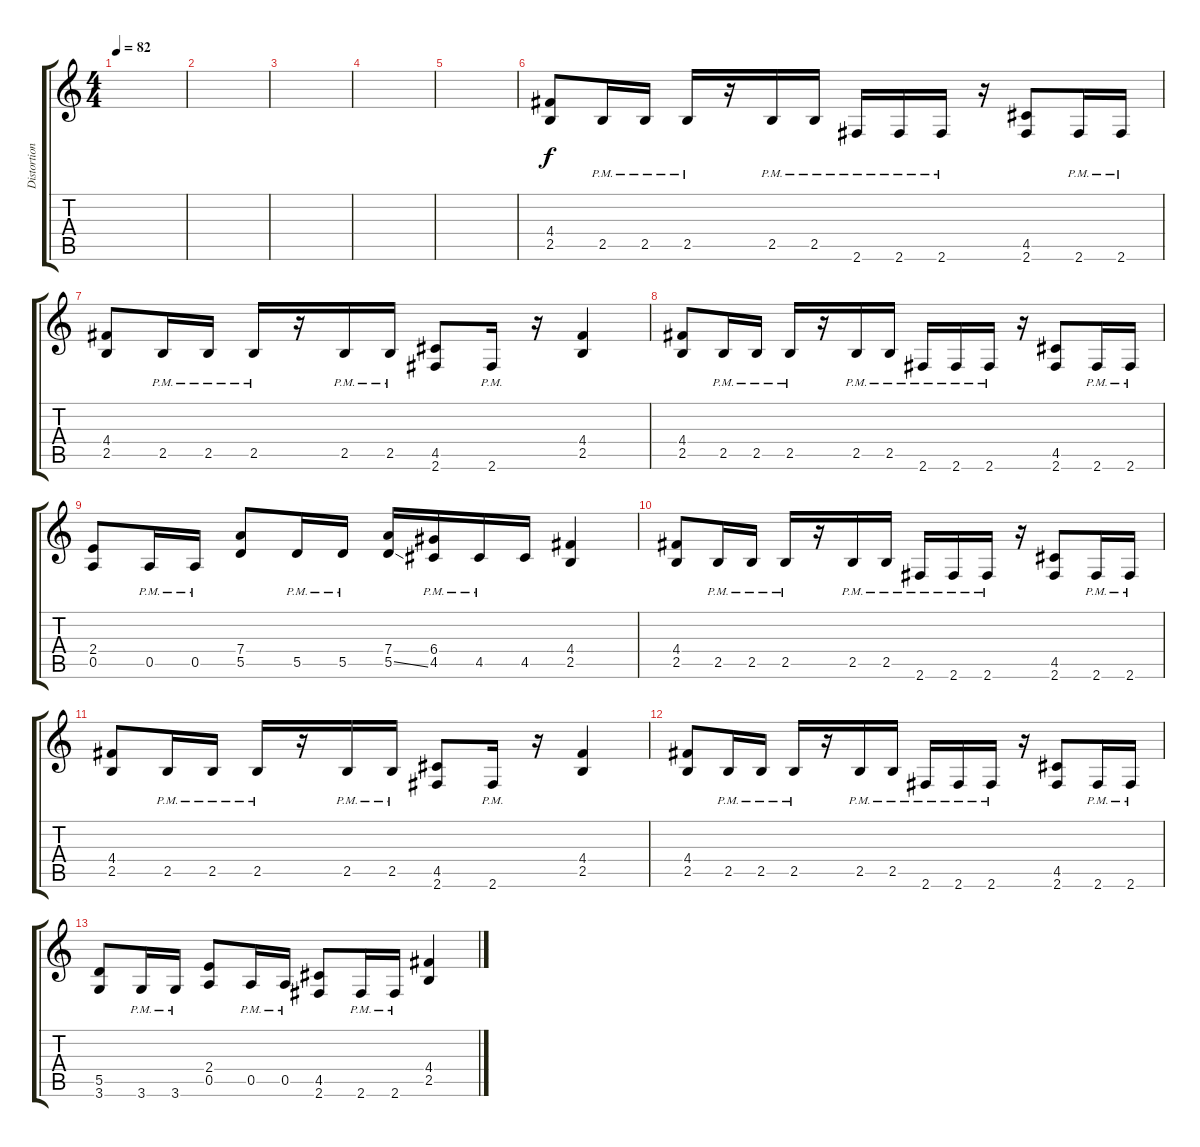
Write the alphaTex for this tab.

\track ("Distortion Rhythm" "Distortion") {instrument distortionguitar}
\staff {score tabs}
\tuning (E4 B3 G3 D3 A2 E2) {hide}
\ts (4 4)
\tempo 82
\clef g2
\ks c
|
|
|
|
|
(4.4 2.5).8 2.5{pm}.16 2.5{pm}.16 2.5{pm}.16 r.16 2.5{pm}.16 2.5{pm}.16 2.6{pm}.16 2.6{pm}.16 2.6{pm}.16 r.16 (4.5 2.6).8 2.6{pm}.16 2.6{pm}.16 |
(4.4 2.5).8 2.5{pm}.16 2.5{pm}.16 2.5{pm}.16 r.16 2.5{pm}.16 2.5{pm}.16 (4.5 2.6).8 2.6{pm}.16 r.16 (4.4 2.5).4 |
(4.4 2.5).8 2.5{pm}.16 2.5{pm}.16 2.5{pm}.16 r.16 2.5{pm}.16 2.5{pm}.16 2.6{pm}.16 2.6{pm}.16 2.6{pm}.16 r.16 (4.5 2.6).8 2.6{pm}.16 2.6{pm}.16 |
(2.4 0.5).8 0.5{pm}.16 0.5{pm}.16 (7.4 5.5).8 5.5{pm}.16 5.5{pm}.16 (7.4 5.5{ss}).16 (6.4 4.5{pm}).16 4.5{pm}.16 4.5.16 (4.4 2.5).4 |
(4.4 2.5).8 2.5{pm}.16 2.5{pm}.16 2.5{pm}.16 r.16 2.5{pm}.16 2.5{pm}.16 2.6{pm}.16 2.6{pm}.16 2.6{pm}.16 r.16 (4.5 2.6).8 2.6{pm}.16 2.6{pm}.16 |
(4.4 2.5).8 2.5{pm}.16 2.5{pm}.16 2.5{pm}.16 r.16 2.5{pm}.16 2.5{pm}.16 (4.5 2.6).8 2.6{pm}.16 r.16 (4.4 2.5).4 |
(4.4 2.5).8 2.5{pm}.16 2.5{pm}.16 2.5{pm}.16 r.16 2.5{pm}.16 2.5{pm}.16 2.6{pm}.16 2.6{pm}.16 2.6{pm}.16 r.16 (4.5 2.6).8 2.6{pm}.16 2.6{pm}.16 |
(5.5 3.6).8 3.6{pm}.16 3.6{pm}.16 (2.4 0.5).8 0.5{pm}.16 0.5{pm}.16 (4.5 2.6).8 2.6{pm}.16 2.6{pm}.16 (4.4 2.5).4
